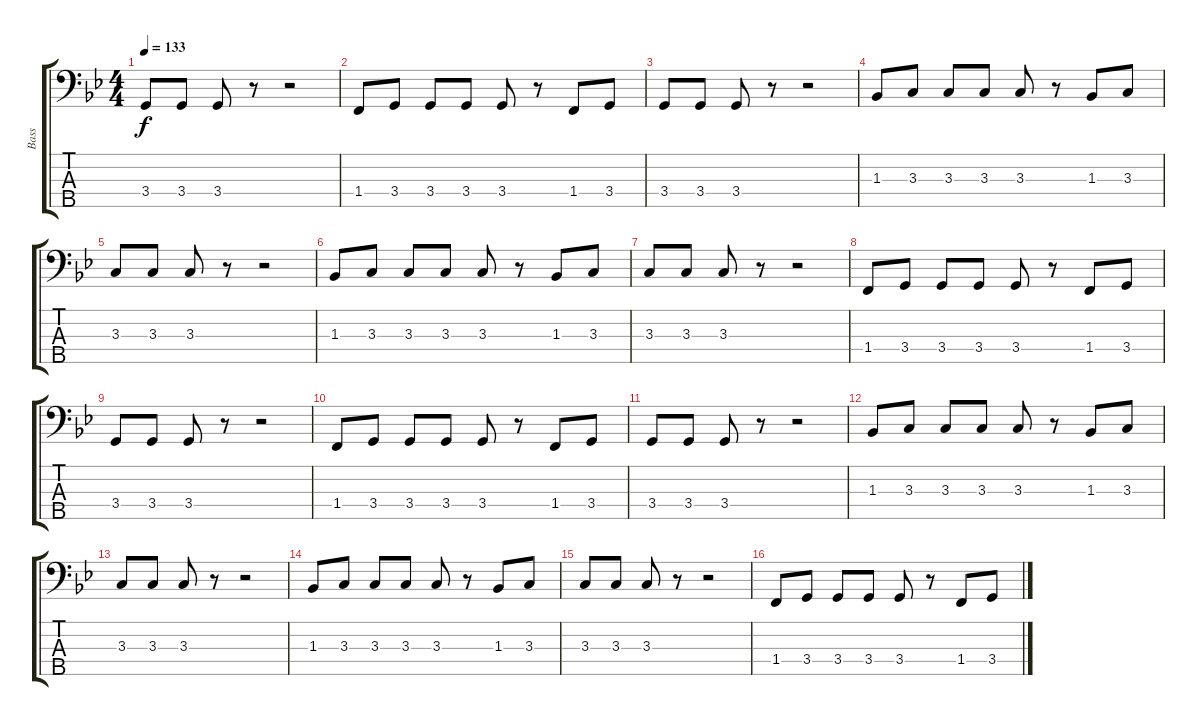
\track ("Bass" "Bass") {instrument electricbassfinger}
\staff {score tabs}
\tuning (G2 D2 A1 E1 B0) {hide}
\ts (4 4)
\tempo 133
\clef f4
\ks bb
3.4.8{dy f} 3.4.8 3.4.8 r.8 r.2 |
1.4.8 3.4.8 3.4.8 3.4.8 3.4.8 r.8 1.4.8 3.4.8 |
3.4.8 3.4.8 3.4.8 r.8 r.2 |
1.3.8 3.3.8 3.3.8 3.3.8 3.3.8 r.8 1.3.8 3.3.8 |
3.3.8 3.3.8 3.3.8 r.8 r.2 |
1.3.8 3.3.8 3.3.8 3.3.8 3.3.8 r.8 1.3.8 3.3.8 |
3.3.8 3.3.8 3.3.8 r.8 r.2 |
1.4.8 3.4.8 3.4.8 3.4.8 3.4.8 r.8 1.4.8 3.4.8 |
3.4.8 3.4.8 3.4.8 r.8 r.2 |
1.4.8 3.4.8 3.4.8 3.4.8 3.4.8 r.8 1.4.8 3.4.8 |
3.4.8 3.4.8 3.4.8 r.8 r.2 |
1.3.8 3.3.8 3.3.8 3.3.8 3.3.8 r.8 1.3.8 3.3.8 |
3.3.8 3.3.8 3.3.8 r.8 r.2 |
1.3.8 3.3.8 3.3.8 3.3.8 3.3.8 r.8 1.3.8 3.3.8 |
3.3.8 3.3.8 3.3.8 r.8 r.2 |
1.4.8 3.4.8 3.4.8 3.4.8 3.4.8 r.8 1.4.8 3.4.8
